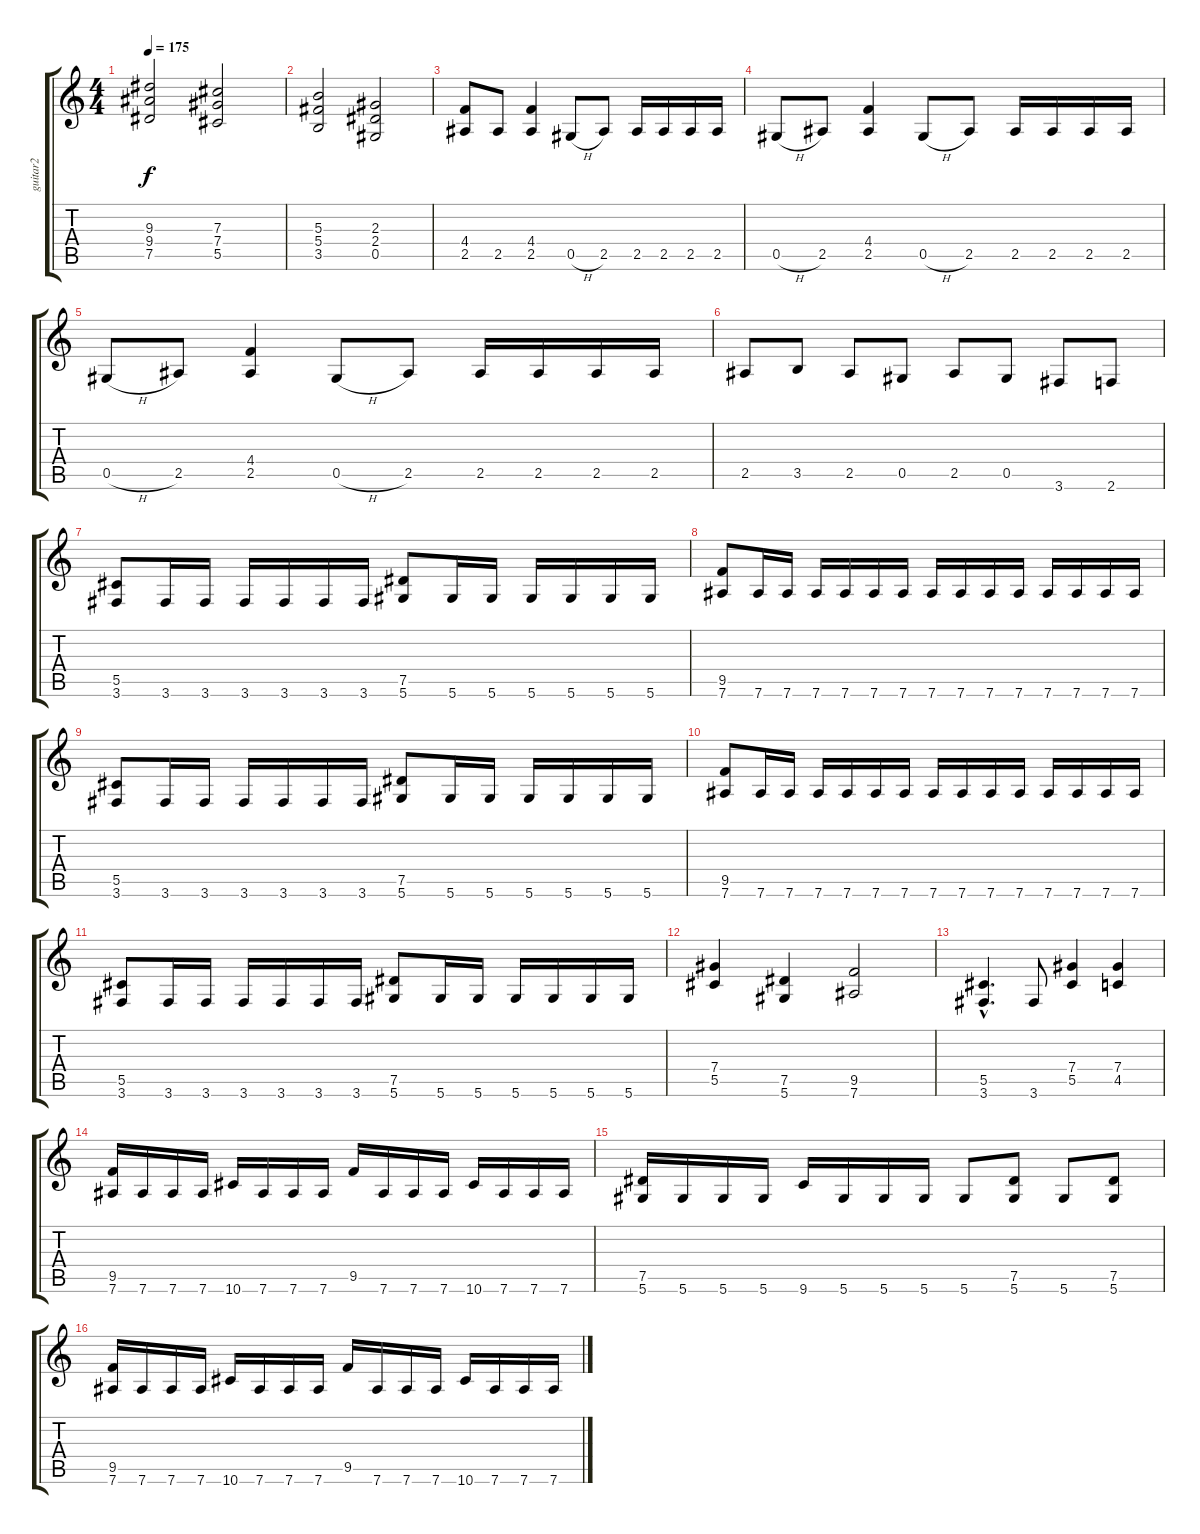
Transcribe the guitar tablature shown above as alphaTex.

\track ("guitar2" "guitar2") {instrument distortionguitar}
\staff {score tabs}
\tuning (Eb4 Bb3 Gb3 Db3 Ab2 Eb2) {hide}
\ts (4 4)
\tempo 175
\clef g2
\ks c
(9.3 9.4 7.5).2{dy f} (7.3 7.4 5.5).2 |
(5.3 5.4 3.5).2 (2.3 2.4 0.5).2 |
(4.4 2.5).8 2.5.8 (4.4 2.5).4 0.5{h}.8 2.5.8 2.5.16 2.5.16 2.5.16 2.5.16 |
0.5{h}.8 2.5.8 (4.4 2.5).4 0.5{h}.8 2.5.8 2.5.16 2.5.16 2.5.16 2.5.16 |
0.5{h}.8 2.5.8 (4.4 2.5).4 0.5{h}.8 2.5.8 2.5.16 2.5.16 2.5.16 2.5.16 |
2.5.8 3.5.8 2.5.8 0.5.8 2.5.8 0.5.8 3.6.8 2.6.8 |
(5.5 3.6).8 3.6.16 3.6.16 3.6.16 3.6.16 3.6.16 3.6.16 (7.5 5.6).8 5.6.16 5.6.16 5.6.16 5.6.16 5.6.16 5.6.16 |
(9.5 7.6).8 7.6.16 7.6.16 7.6.16 7.6.16 7.6.16 7.6.16 7.6.16 7.6.16 7.6.16 7.6.16 7.6.16 7.6.16 7.6.16 7.6.16 |
(5.5 3.6).8 3.6.16 3.6.16 3.6.16 3.6.16 3.6.16 3.6.16 (7.5 5.6).8 5.6.16 5.6.16 5.6.16 5.6.16 5.6.16 5.6.16 |
(9.5 7.6).8 7.6.16 7.6.16 7.6.16 7.6.16 7.6.16 7.6.16 7.6.16 7.6.16 7.6.16 7.6.16 7.6.16 7.6.16 7.6.16 7.6.16 |
(5.5 3.6).8 3.6.16 3.6.16 3.6.16 3.6.16 3.6.16 3.6.16 (7.5 5.6).8 5.6.16 5.6.16 5.6.16 5.6.16 5.6.16 5.6.16 |
(7.4 5.5).4 (7.5 5.6).4 (9.5 7.6).2 |
(5.5{hac} 3.6{hac}).4{d} 3.6.8 (7.4 5.5).4 (7.4 4.5).4 |
(9.5 7.6).16 7.6.16 7.6.16 7.6.16 10.6.16 7.6.16 7.6.16 7.6.16 9.5.16 7.6.16 7.6.16 7.6.16 10.6.16 7.6.16 7.6.16 7.6.16 |
(7.5 5.6).16 5.6.16 5.6.16 5.6.16 9.6.16 5.6.16 5.6.16 5.6.16 5.6.8 (7.5 5.6).8 5.6.8 (7.5 5.6).8 |
(9.5 7.6).16 7.6.16 7.6.16 7.6.16 10.6.16 7.6.16 7.6.16 7.6.16 9.5.16 7.6.16 7.6.16 7.6.16 10.6.16 7.6.16 7.6.16 7.6.16
